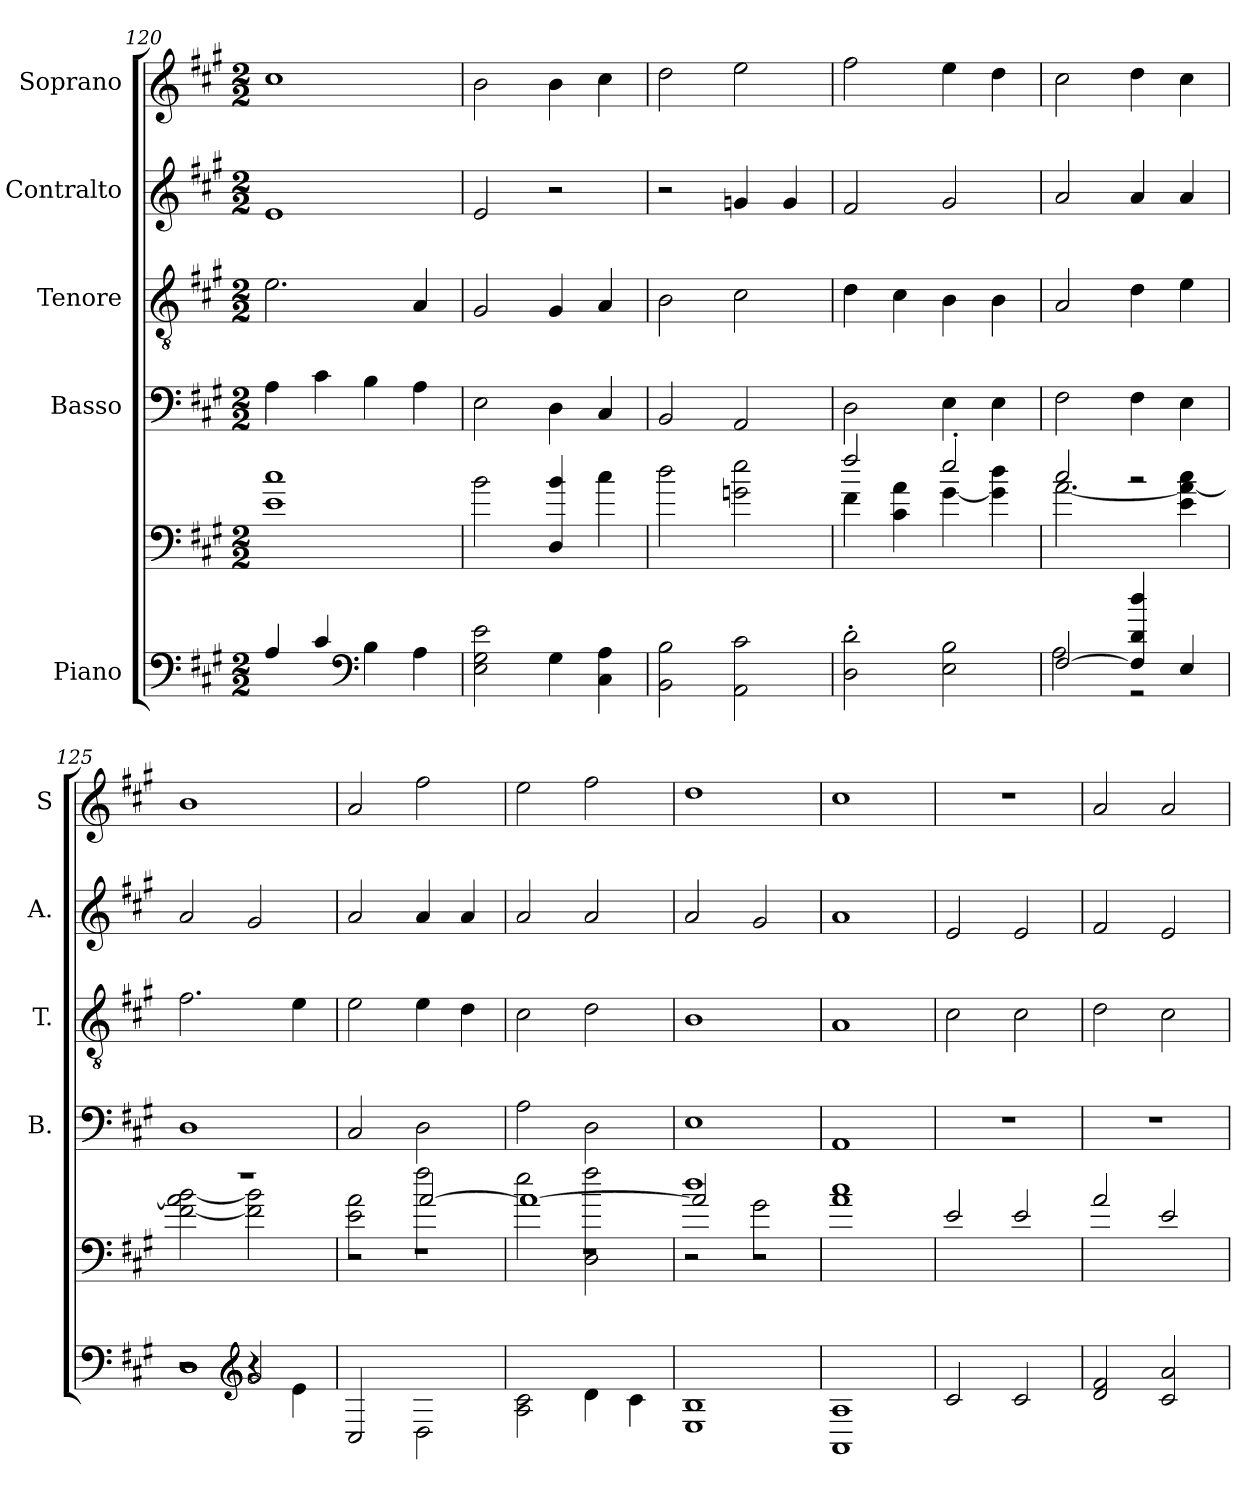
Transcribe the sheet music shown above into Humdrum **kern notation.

**kern	**kern	**kern	**kern	**kern	**kern
*part5	*part5	*part4	*part3	*part2	*part1
*staff6	*staff5	*staff4	*staff3	*staff2	*staff1
*I"Piano	*	*I"Basso	*I"Tenore	*I"Contralto	*I"Soprano
*	*	*I'B.	*I'T.	*I'A.	*I'S
*clefF4	*clefF4	*clefF4	*clefGv2	*clefG2	*clefG2
*k[f#c#g#]	*k[f#c#g#]	*k[f#c#g#]	*k[f#c#g#]	*k[f#c#g#]	*k[f#c#g#]
*M2/2	*M2/2	*M2/2	*M2/2	*M2/2	*M2/2
=120	=120	=120	=120	=120	=120
4A/	1e 1cc#	4A\	2.e\	1e	1cc#
4c#/	.	4c#\	.	.	.
*clefF4	*	*	*	*	*
4B\	.	4B\	.	.	.
4A\	.	4A\	4A/	.	.
=121	=121	=121	=121	=121	=121
2E\ 2G#\ 2e\	2b\	2E\	2G#/	2e/	2b\
4G#\	4D/ 4b/	4D\	4G#/	2r	4b\
4C#\ 4A\	4cc#\	4C#/	4A/	.	4cc#\
!!LO:LB:g=z
=122	=122	=122	=122	=122	=122
2BB\ 2B\	2dd\	2BB/	2B\	2r	2dd\
2AA\ 2c#\	2gn\ 2ee\	2AA/	2c#\	4gn/	2ee\
.	.	.	.	4g/	.
=123	=123	=123	=123	=123	=123
*	*^	*	*	*	*
2D\' 2d\'	2ff#/	4f#\	2D\	4d\	2f#/	2ff#\
.	.	4c#\ 4a\	.	4c#\	.	.
2E\ 2B\	2ee'/	[4g#\	4E\	4B\	2g#/	4ee\
.	.	4g#\] 4dd\	4E\	4B\	.	4dd\
=124	=124	=124	=124	=124	=124	=124
*^	*	*	*	*	*	*
[2F#/	2A\	2cc#/	[2.a\	2F#\	2A/	2a/	2cc#\
4F#/] 4d/ 4dd/	2r	2r	.	4F#\	4d\	4a/	4dd\
4E/	.	.	4e\ 4a\_ 4cc#\	4E\	4e\	4a/	4cc#\
=125	=125	=125	=125	=125	=125	=125	=125
*	*^	*	*	*	*	*	*
2r	2r	1D	1r	[2f#\ 2a\] [2b\	1D	2.f#\	2a/	1b
*clefG2	*	*	*	*	*	*	*	*
2g#/	4r	.	.	2f#\] 2b\]	.	.	2g#/	.
.	4e\	.	.	.	.	4e\	.	.
*v	*v	*v	*	*	*	*	*	*
=126	=126	=126	=126	=126	=126	=126
*	*	*^	*	*	*	*
2C#/	1r	2e\ 2a\	2r	2C#/	2e\	2a/	2a/
2D\	.	2ff#\	[2a/	2D\	4e\	4a/	2ff#\
.	.	.	.	.	4d\	4a/	.
=127	=127	=127	=127	=127	=127	=127	=127
2A\ 2c#\	1r	2ee\	1a_	2A\	2c#\	2a/	2ee\
4d\	.	2D\ 2ff#\	.	2D\	2d\	2a/	2ff#\
4c#\	.	.	.	.	.	.	.
=128	=128	=128	=128	=128	=128	=128	=128
1E 1B	1dd	2r	2a/]	1E	1B	2a/	1dd
.	.	2g#\	2r	.	.	2g#/	.
*	*v	*v	*v	*	*	*	*
=129	=129	=129	=129	=129	=129
1AA 1A	1a 1cc#	1AA	1A	1a	1cc#
=130	=130	=130	=130	=130	=130
2c#/	2e/	1r	2c#\	2e/	1r
2c#/	2e/	.	2c#\	2e/	.
!!LO:PB:g=z
=131	=131	=131	=131	=131	=131
2d/ 2f#/	2a/	1r	2d\	2f#/	2a/
2c#/ 2a/	2e/	.	2c#\	2e/	2a/
=	=	=	=	=	=
*-	*-	*-	*-	*-	*-
